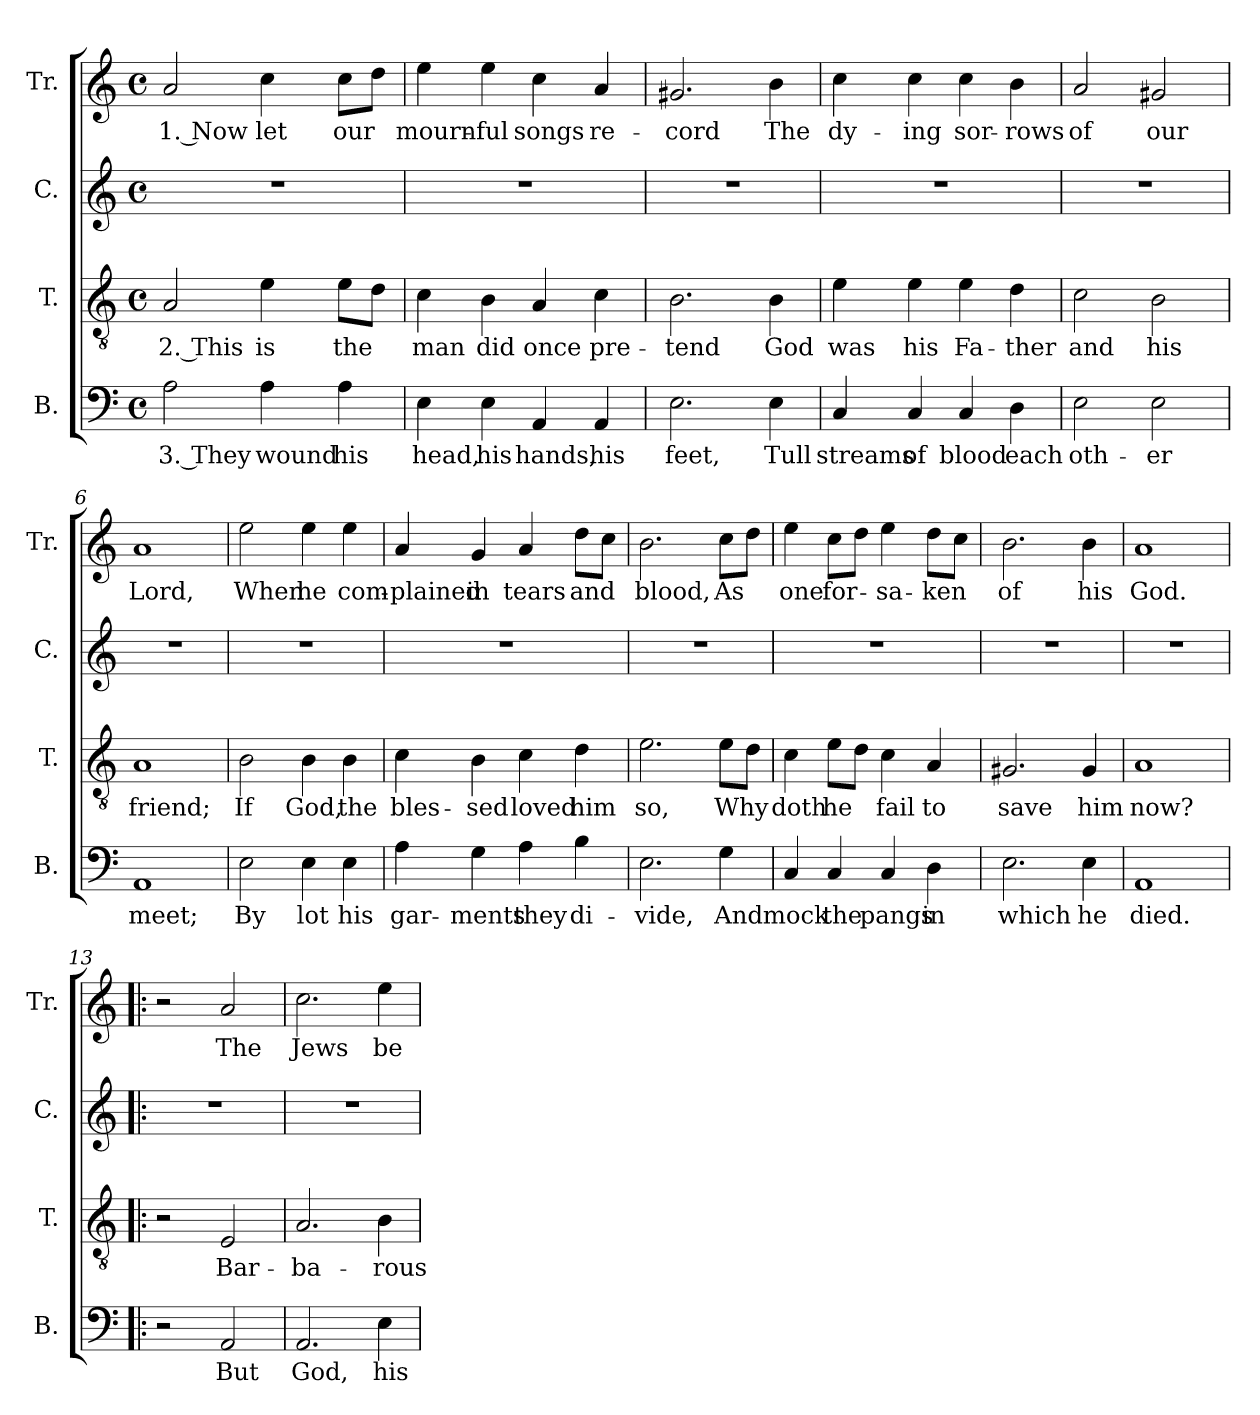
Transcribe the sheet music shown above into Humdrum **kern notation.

**kern	**text	**kern	**text	**kern	**kern	**text
*part4	*part4	*part3	*part3	*part2	*part1	*part1
*staff4	*staff4	*staff3	*staff3	*staff2	*staff1	*staff1
*I"B.	*	*I"T.	*	*I"C.	*I"Tr.	*
*I'B.	*	*I'T.	*	*I'C.	*I'Tr.	*
*clefF4	*	*clefGv2	*	*clefG2	*clefG2	*
*k[]	*	*k[]	*	*k[]	*k[]	*
*M4/4	*	*M4/4	*	*M4/4	*M4/4	*
*met(c)	*	*met(c)	*	*met(c)	*met(c)	*
*MM130	*	*MM130	*	*MM130	*MM130	*
=1	=1	=1	=1	=1	=1	=1
2A\	3. They	2A/	2. This	1r	2a/	1. Now
4A\	wound	4e\	is	.	4cc\	let
4A\	his	8e\L	the	.	8cc\L	our
.	.	8d\J	.	.	8dd\J	.
=2	=2	=2	=2	=2	=2	=2
4E\	head,	4c\	man	1r	4ee\	-mourn-
4E\	his	4B\	did	.	4ee\	-ful
4AA/	hands,	4A/	once	.	4cc\	songs
4AA/	his	4c\	pre-	.	4a/	re-
=3	=3	=3	=3	=3	=3	=3
2.E\	feet,	2.B\	-tend	1r	2.g#X/	-cord
4E\	Tull	4B\	God	.	4b\	The
=4	=4	=4	=4	=4	=4	=4
4C/	streams	4e\	was	1r	4cc\	dy-
4C/	of	4e\	his	.	4cc\	-ing
4C/	blood	4e\	Fa-	.	4cc\	sor-
4D\	each	4d\	-ther	.	4b\	-rows
=5	=5	=5	=5	=5	=5	=5
2E\	oth-	2c\	and	1r	2a/	of
2E\	-er	2B\	his	.	2g#X/	our
=6	=6	=6	=6	=6	=6	=6
1AA	meet;	1A	friend;	1r	1a	Lord,
=7	=7	=7	=7	=7	=7	=7
2E\	By	2B\	If	1r	2ee\	When
4E\	lot	4B\	God,	.	4ee\	he
4E\	his	4B\	the	.	4ee\	com-
!!LO:LB:g=z
=8	=8	=8	=8	=8	=8	=8
4A\	gar-	4c\	bles-	1r	4a/	-plained
4G\	-ments	4B\	-sed	.	4g/	in
4A\	they	4c\	loved	.	4a/	tears
4B\	di-	4d\	him	.	8dd\L	and
.	.	.	.	.	8cc\J	.
=9	=9	=9	=9	=9	=9	=9
2.E\	-vide,	2.e\	so,	1r	2.b\	blood,
4G\	And	8e\L	Why	.	8cc\L	As
.	.	8d\J	.	.	8dd\J	.
=10	=10	=10	=10	=10	=10	=10
4C/	mock	4c\	doth	1r	4ee\	one
4C/	the	8e\L	he	.	8cc\L	for-
.	.	8d\J	.	.	8dd\J	.
4C/	pangs	4c\	fail	.	4ee\	-sa-
4D\	in	4A/	to	.	8dd\L	-ken
.	.	.	.	.	8cc\J	.
=11	=11	=11	=11	=11	=11	=11
2.E\	which	2.G#X/	save	1r	2.b\	of
4E\	he	4G#/	him	.	4b\	his
=12	=12	=12	=12	=12	=12	=12
1AA	died.	1A	now?	1r	1a	God.
=13!|:	=13!|:	=13!|:	=13!|:	=13!|:	=13!|:	=13!|:
2r	.	2r	.	1r	2r	.
2AA/	But	2E/	Bar-	.	2a/	The
=14	=14	=14	=14	=14	=14	=14
2.AA/	God,	2.A/	-ba-	1r	2.cc\	Jews
4E\	his	4B\	-rous	.	4ee\	be-
=	=	=	=	=	=	=
*-	*-	*-	*-	*-	*-	*-
